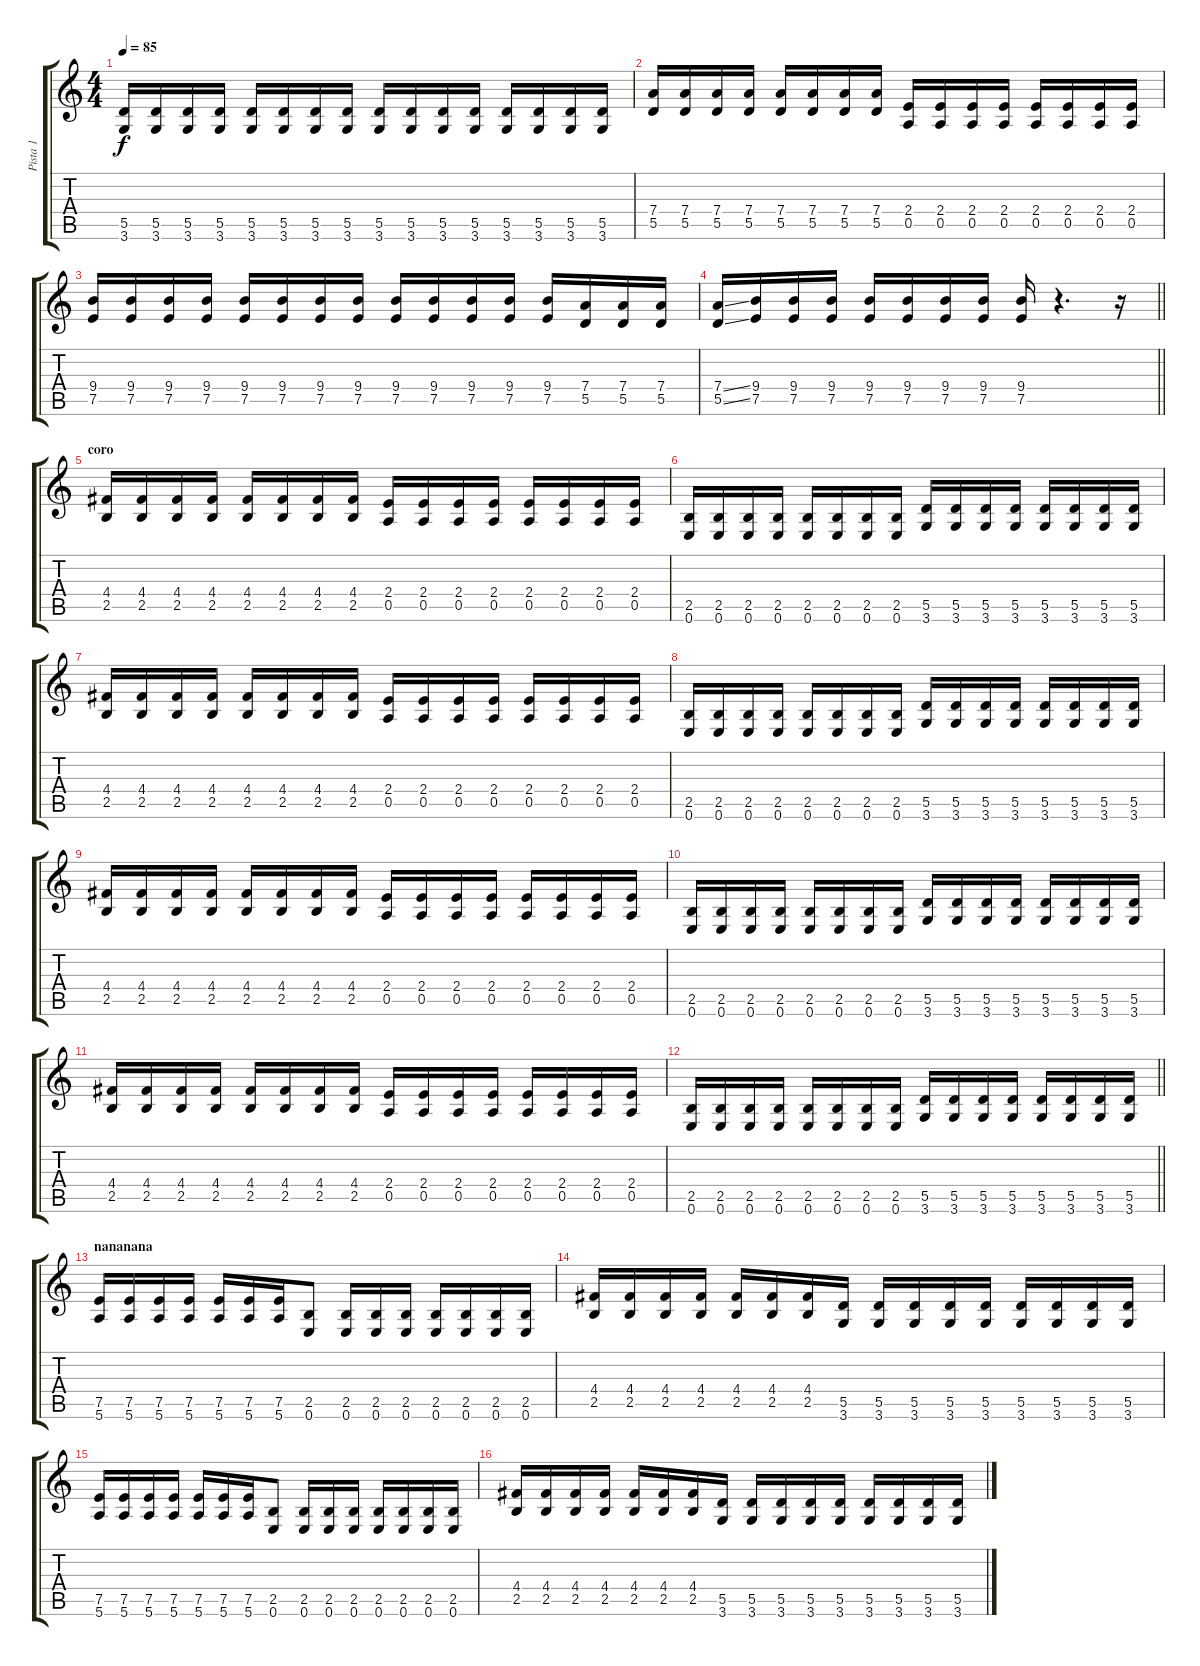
\track ("Pista 1" "Pista 1") {instrument overdrivenguitar}
\staff {score tabs}
\tuning (E4 B3 G3 D3 A2 E2) {hide}
\ts (4 4)
\tempo 85
\clef g2
\ks c
(5.5 3.6).16{dy f} (5.5 3.6).16 (5.5 3.6).16 (5.5 3.6).16 (5.5 3.6).16 (5.5 3.6).16 (5.5 3.6).16 (5.5 3.6).16 (5.5 3.6).16 (5.5 3.6).16 (5.5 3.6).16 (5.5 3.6).16 (5.5 3.6).16 (5.5 3.6).16 (5.5 3.6).16 (5.5 3.6).16 |
(7.4 5.5).16 (7.4 5.5).16 (7.4 5.5).16 (7.4 5.5).16 (7.4 5.5).16 (7.4 5.5).16 (7.4 5.5).16 (7.4 5.5).16 (2.4 0.5).16 (2.4 0.5).16 (2.4 0.5).16 (2.4 0.5).16 (2.4 0.5).16 (2.4 0.5).16 (2.4 0.5).16 (2.4 0.5).16 |
(9.4 7.5).16 (9.4 7.5).16 (9.4 7.5).16 (9.4 7.5).16 (9.4 7.5).16 (9.4 7.5).16 (9.4 7.5).16 (9.4 7.5).16 (9.4 7.5).16 (9.4 7.5).16 (9.4 7.5).16 (9.4 7.5).16 (9.4 7.5).16 (7.4 5.5).16 (7.4 5.5).16 (7.4 5.5).16 |
\barLineRight lightlight
(7.4{ss} 5.5{ss}).16 (9.4 7.5).16 (9.4 7.5).16 (9.4 7.5).16 (9.4 7.5).16 (9.4 7.5).16 (9.4 7.5).16 (9.4 7.5).16 (9.4 7.5).16 r.4{d} r.16 |
\section ("" "coro")
(4.4 2.5).16 (4.4 2.5).16 (4.4 2.5).16 (4.4 2.5).16 (4.4 2.5).16 (4.4 2.5).16 (4.4 2.5).16 (4.4 2.5).16 (2.4 0.5).16 (2.4 0.5).16 (2.4 0.5).16 (2.4 0.5).16 (2.4 0.5).16 (2.4 0.5).16 (2.4 0.5).16 (2.4 0.5).16 |
(2.5 0.6).16 (2.5 0.6).16 (2.5 0.6).16 (2.5 0.6).16 (2.5 0.6).16 (2.5 0.6).16 (2.5 0.6).16 (2.5 0.6).16 (5.5 3.6).16 (5.5 3.6).16 (5.5 3.6).16 (5.5 3.6).16 (5.5 3.6).16 (5.5 3.6).16 (5.5 3.6).16 (5.5 3.6).16 |
(4.4 2.5).16 (4.4 2.5).16 (4.4 2.5).16 (4.4 2.5).16 (4.4 2.5).16 (4.4 2.5).16 (4.4 2.5).16 (4.4 2.5).16 (2.4 0.5).16 (2.4 0.5).16 (2.4 0.5).16 (2.4 0.5).16 (2.4 0.5).16 (2.4 0.5).16 (2.4 0.5).16 (2.4 0.5).16 |
(2.5 0.6).16 (2.5 0.6).16 (2.5 0.6).16 (2.5 0.6).16 (2.5 0.6).16 (2.5 0.6).16 (2.5 0.6).16 (2.5 0.6).16 (5.5 3.6).16 (5.5 3.6).16 (5.5 3.6).16 (5.5 3.6).16 (5.5 3.6).16 (5.5 3.6).16 (5.5 3.6).16 (5.5 3.6).16 |
(4.4 2.5).16 (4.4 2.5).16 (4.4 2.5).16 (4.4 2.5).16 (4.4 2.5).16 (4.4 2.5).16 (4.4 2.5).16 (4.4 2.5).16 (2.4 0.5).16 (2.4 0.5).16 (2.4 0.5).16 (2.4 0.5).16 (2.4 0.5).16 (2.4 0.5).16 (2.4 0.5).16 (2.4 0.5).16 |
(2.5 0.6).16 (2.5 0.6).16 (2.5 0.6).16 (2.5 0.6).16 (2.5 0.6).16 (2.5 0.6).16 (2.5 0.6).16 (2.5 0.6).16 (5.5 3.6).16 (5.5 3.6).16 (5.5 3.6).16 (5.5 3.6).16 (5.5 3.6).16 (5.5 3.6).16 (5.5 3.6).16 (5.5 3.6).16 |
(4.4 2.5).16 (4.4 2.5).16 (4.4 2.5).16 (4.4 2.5).16 (4.4 2.5).16 (4.4 2.5).16 (4.4 2.5).16 (4.4 2.5).16 (2.4 0.5).16 (2.4 0.5).16 (2.4 0.5).16 (2.4 0.5).16 (2.4 0.5).16 (2.4 0.5).16 (2.4 0.5).16 (2.4 0.5).16 |
\barLineRight lightlight
(2.5 0.6).16 (2.5 0.6).16 (2.5 0.6).16 (2.5 0.6).16 (2.5 0.6).16 (2.5 0.6).16 (2.5 0.6).16 (2.5 0.6).16 (5.5 3.6).16 (5.5 3.6).16 (5.5 3.6).16 (5.5 3.6).16 (5.5 3.6).16 (5.5 3.6).16 (5.5 3.6).16 (5.5 3.6).16 |
\section ("" "nananana")
(7.5 5.6).16 (7.5 5.6).16 (7.5 5.6).16 (7.5 5.6).16 (7.5 5.6).16 (7.5 5.6).16 (7.5 5.6).16 (2.5 0.6).8 (2.5 0.6).16 (2.5 0.6).16 (2.5 0.6).16 (2.5 0.6).16 (2.5 0.6).16 (2.5 0.6).16 (2.5 0.6).16 |
(4.4 2.5).16 (4.4 2.5).16 (4.4 2.5).16 (4.4 2.5).16 (4.4 2.5).16 (4.4 2.5).16 (4.4 2.5).16 (5.5 3.6).16 (5.5 3.6).16 (5.5 3.6).16 (5.5 3.6).16 (5.5 3.6).16 (5.5 3.6).16 (5.5 3.6).16 (5.5 3.6).16 (5.5 3.6).16 |
(7.5 5.6).16 (7.5 5.6).16 (7.5 5.6).16 (7.5 5.6).16 (7.5 5.6).16 (7.5 5.6).16 (7.5 5.6).16 (2.5 0.6).8 (2.5 0.6).16 (2.5 0.6).16 (2.5 0.6).16 (2.5 0.6).16 (2.5 0.6).16 (2.5 0.6).16 (2.5 0.6).16 |
(4.4 2.5).16 (4.4 2.5).16 (4.4 2.5).16 (4.4 2.5).16 (4.4 2.5).16 (4.4 2.5).16 (4.4 2.5).16 (5.5 3.6).16 (5.5 3.6).16 (5.5 3.6).16 (5.5 3.6).16 (5.5 3.6).16 (5.5 3.6).16 (5.5 3.6).16 (5.5 3.6).16 (5.5 3.6).16
